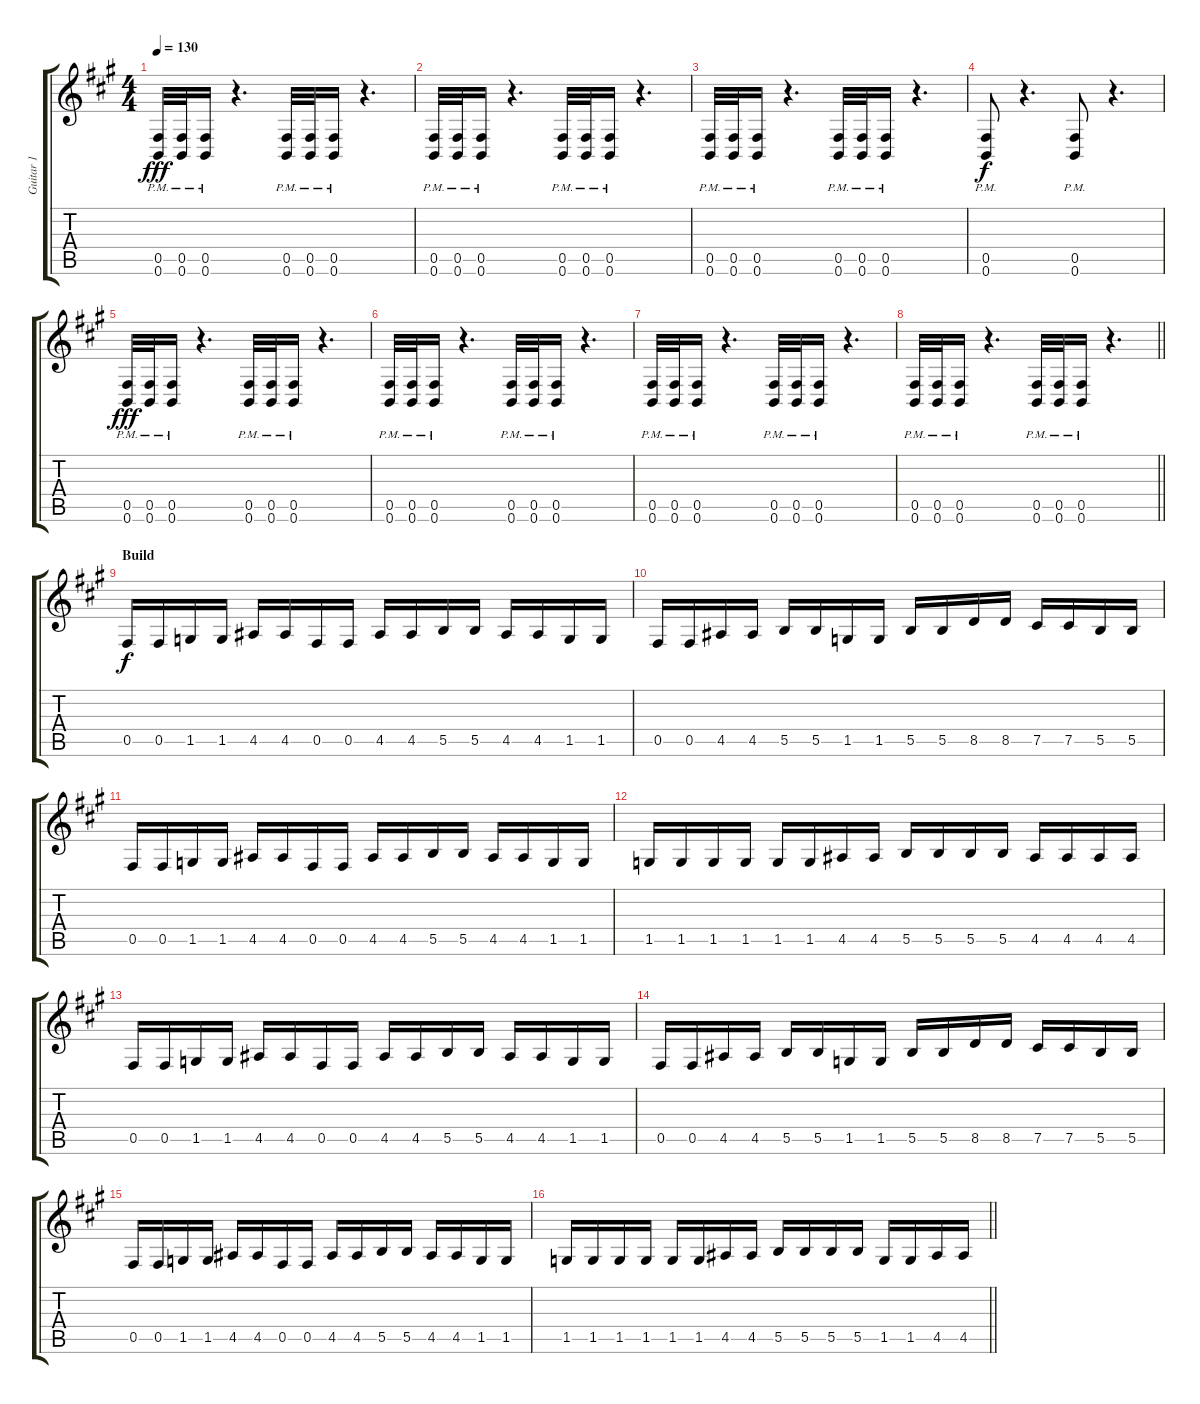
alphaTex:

\track ("Guitar 1" "Guitar 1") {instrument distortionguitar}
\staff {score tabs}
\tuning (Db4 Ab3 E3 B2 Gb2 B1) {hide}
\ts (4 4)
\tempo 130
\clef g2
\ks a
(0.5{pm} 0.6{pm}).32{dy fff} (0.5{pm} 0.6{pm}).32 (0.5{pm} 0.6{pm}).16 r.4{d} (0.5{pm} 0.6{pm}).32 (0.5{pm} 0.6{pm}).32 (0.5{pm} 0.6{pm}).16 r.4{d} |
(0.5{pm} 0.6{pm}).32 (0.5{pm} 0.6{pm}).32 (0.5{pm} 0.6{pm}).16 r.4{d} (0.5{pm} 0.6{pm}).32 (0.5{pm} 0.6{pm}).32 (0.5{pm} 0.6{pm}).16 r.4{d} |
(0.5{pm} 0.6{pm}).32 (0.5{pm} 0.6{pm}).32 (0.5{pm} 0.6{pm}).16 r.4{d} (0.5{pm} 0.6{pm}).32 (0.5{pm} 0.6{pm}).32 (0.5{pm} 0.6{pm}).16 r.4{d} |
(0.5{pm} 0.6{pm}).8{dy f} r.4{d} (0.5{pm} 0.6{pm}).8 r.4{d} |
(0.5{pm} 0.6{pm}).32{dy fff} (0.5{pm} 0.6{pm}).32 (0.5{pm} 0.6{pm}).16 r.4{d} (0.5{pm} 0.6{pm}).32 (0.5{pm} 0.6{pm}).32 (0.5{pm} 0.6{pm}).16 r.4{d} |
(0.5{pm} 0.6{pm}).32 (0.5{pm} 0.6{pm}).32 (0.5{pm} 0.6{pm}).16 r.4{d} (0.5{pm} 0.6{pm}).32 (0.5{pm} 0.6{pm}).32 (0.5{pm} 0.6{pm}).16 r.4{d} |
(0.5{pm} 0.6{pm}).32 (0.5{pm} 0.6{pm}).32 (0.5{pm} 0.6{pm}).16 r.4{d} (0.5{pm} 0.6{pm}).32 (0.5{pm} 0.6{pm}).32 (0.5{pm} 0.6{pm}).16 r.4{d} |
\barLineRight lightlight
(0.5{pm} 0.6{pm}).32 (0.5{pm} 0.6{pm}).32 (0.5{pm} 0.6{pm}).16 r.4{d} (0.5{pm} 0.6{pm}).32 (0.5{pm} 0.6{pm}).32 (0.5{pm} 0.6{pm}).16 r.4{d} |
\section ("" "Build")
0.5.16{dy f} 0.5.16 1.5.16 1.5.16 4.5.16 4.5.16 0.5.16 0.5.16 4.5.16 4.5.16 5.5.16 5.5.16 4.5.16 4.5.16 1.5.16 1.5.16 |
0.5.16 0.5.16 4.5.16 4.5.16 5.5.16 5.5.16 1.5.16 1.5.16 5.5.16 5.5.16 8.5.16 8.5.16 7.5.16 7.5.16 5.5.16 5.5.16 |
0.5.16 0.5.16 1.5.16 1.5.16 4.5.16 4.5.16 0.5.16 0.5.16 4.5.16 4.5.16 5.5.16 5.5.16 4.5.16 4.5.16 1.5.16 1.5.16 |
1.5.16 1.5.16 1.5.16 1.5.16 1.5.16 1.5.16 4.5.16 4.5.16 5.5.16 5.5.16 5.5.16 5.5.16 4.5.16 4.5.16 4.5.16 4.5.16 |
0.5.16 0.5.16 1.5.16 1.5.16 4.5.16 4.5.16 0.5.16 0.5.16 4.5.16 4.5.16 5.5.16 5.5.16 4.5.16 4.5.16 1.5.16 1.5.16 |
0.5.16 0.5.16 4.5.16 4.5.16 5.5.16 5.5.16 1.5.16 1.5.16 5.5.16 5.5.16 8.5.16 8.5.16 7.5.16 7.5.16 5.5.16 5.5.16 |
0.5.16 0.5.16 1.5.16 1.5.16 4.5.16 4.5.16 0.5.16 0.5.16 4.5.16 4.5.16 5.5.16 5.5.16 4.5.16 4.5.16 1.5.16 1.5.16 |
\barLineRight lightlight
1.5.16 1.5.16 1.5.16 1.5.16 1.5.16 1.5.16 4.5.16 4.5.16 5.5.16 5.5.16 5.5.16 5.5.16 1.5.16 1.5.16 4.5.16 4.5.16
